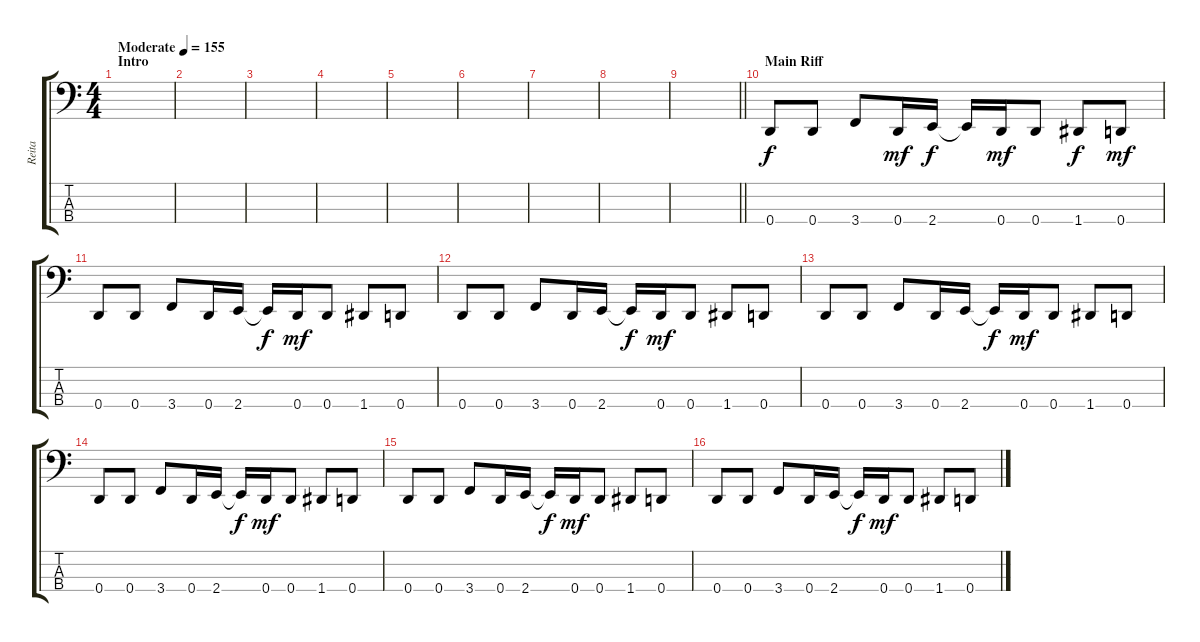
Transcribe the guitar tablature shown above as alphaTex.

\track ("Reita" "Reita") {instrument electricbasspick}
\staff {score tabs}
\tuning (F2 C2 G1 D1) {hide}
\ts (4 4)
\section ("" "Intro")
\tempo (155 "Moderate")
\clef f4
\ks c
|
|
|
|
|
|
|
|
\barLineRight lightlight
|
\section ("" "Main Riff")
0.4.8 0.4.8 3.4.8{dy f} 0.4.16{dy mf} 2.4.16{dy f} 2.4{t}.16 0.4.16{dy mf} 0.4.8 1.4.8{dy f} 0.4.8{dy mf} |
0.4.8 0.4.8 3.4.8 0.4.16 2.4.16 2.4{t}.16{dy f} 0.4.16{dy mf} 0.4.8 1.4.8 0.4.8 |
0.4.8 0.4.8 3.4.8 0.4.16 2.4.16 2.4{t}.16{dy f} 0.4.16{dy mf} 0.4.8 1.4.8 0.4.8 |
0.4.8 0.4.8 3.4.8 0.4.16 2.4.16 2.4{t}.16{dy f} 0.4.16{dy mf} 0.4.8 1.4.8 0.4.8 |
0.4.8 0.4.8 3.4.8 0.4.16 2.4.16 2.4{t}.16{dy f} 0.4.16{dy mf} 0.4.8 1.4.8 0.4.8 |
0.4.8 0.4.8 3.4.8 0.4.16 2.4.16 2.4{t}.16{dy f} 0.4.16{dy mf} 0.4.8 1.4.8 0.4.8 |
0.4.8 0.4.8 3.4.8 0.4.16 2.4.16 2.4{t}.16{dy f} 0.4.16{dy mf} 0.4.8 1.4.8 0.4.8
